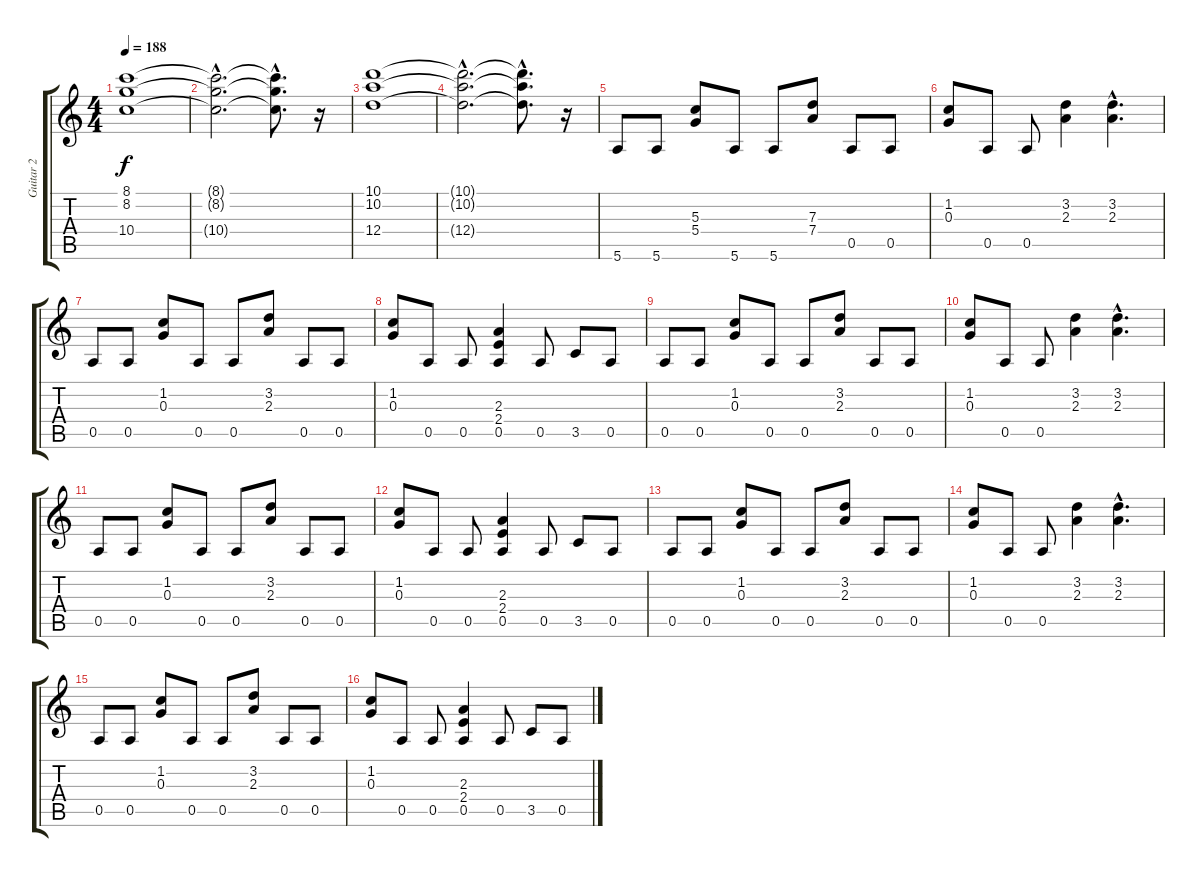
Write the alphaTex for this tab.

\track ("Guitar 2" "Guitar 2") {instrument overdrivenguitar}
\staff {score tabs}
\tuning (E4 B3 G3 D3 A2 E2) {hide}
\ts (4 4)
\tempo 188
\clef g2
\ks c
(8.1 8.2 10.4).1{dy f} |
(8.1{hac t} 8.2{hac t} 10.4{hac t}).2{d} (8.1{hac t} 8.2{hac t} 10.4{hac t}).8{d} r.16 |
(10.1 10.2 12.4).1 |
(10.1{hac t} 10.2{hac t} 12.4{hac t}).2{d} (10.1{hac t} 10.2{hac t} 12.4{hac t}).8{d} r.16 |
5.6.8 5.6.8 (5.3 5.4).8 5.6.8 5.6.8 (7.3 7.4).8 0.5.8 0.5.8 |
(1.2 0.3).8 0.5.8 0.5.8 (3.2 2.3).4 (3.2{hac} 2.3{hac}).4{d} |
0.5.8 0.5.8 (1.2 0.3).8 0.5.8 0.5.8 (3.2 2.3).8 0.5.8 0.5.8 |
(1.2 0.3).8 0.5.8 0.5.8 (2.3 2.4 0.5).4 0.5.8 3.5.8 0.5.8 |
0.5.8 0.5.8 (1.2 0.3).8 0.5.8 0.5.8 (3.2 2.3).8 0.5.8 0.5.8 |
(1.2 0.3).8 0.5.8 0.5.8 (3.2 2.3).4 (3.2{hac} 2.3{hac}).4{d} |
0.5.8 0.5.8 (1.2 0.3).8 0.5.8 0.5.8 (3.2 2.3).8 0.5.8 0.5.8 |
(1.2 0.3).8 0.5.8 0.5.8 (2.3 2.4 0.5).4 0.5.8 3.5.8 0.5.8 |
0.5.8 0.5.8 (1.2 0.3).8 0.5.8 0.5.8 (3.2 2.3).8 0.5.8 0.5.8 |
(1.2 0.3).8 0.5.8 0.5.8 (3.2 2.3).4 (3.2{hac} 2.3{hac}).4{d} |
0.5.8 0.5.8 (1.2 0.3).8 0.5.8 0.5.8 (3.2 2.3).8 0.5.8 0.5.8 |
(1.2 0.3).8 0.5.8 0.5.8 (2.3 2.4 0.5).4 0.5.8 3.5.8 0.5.8
